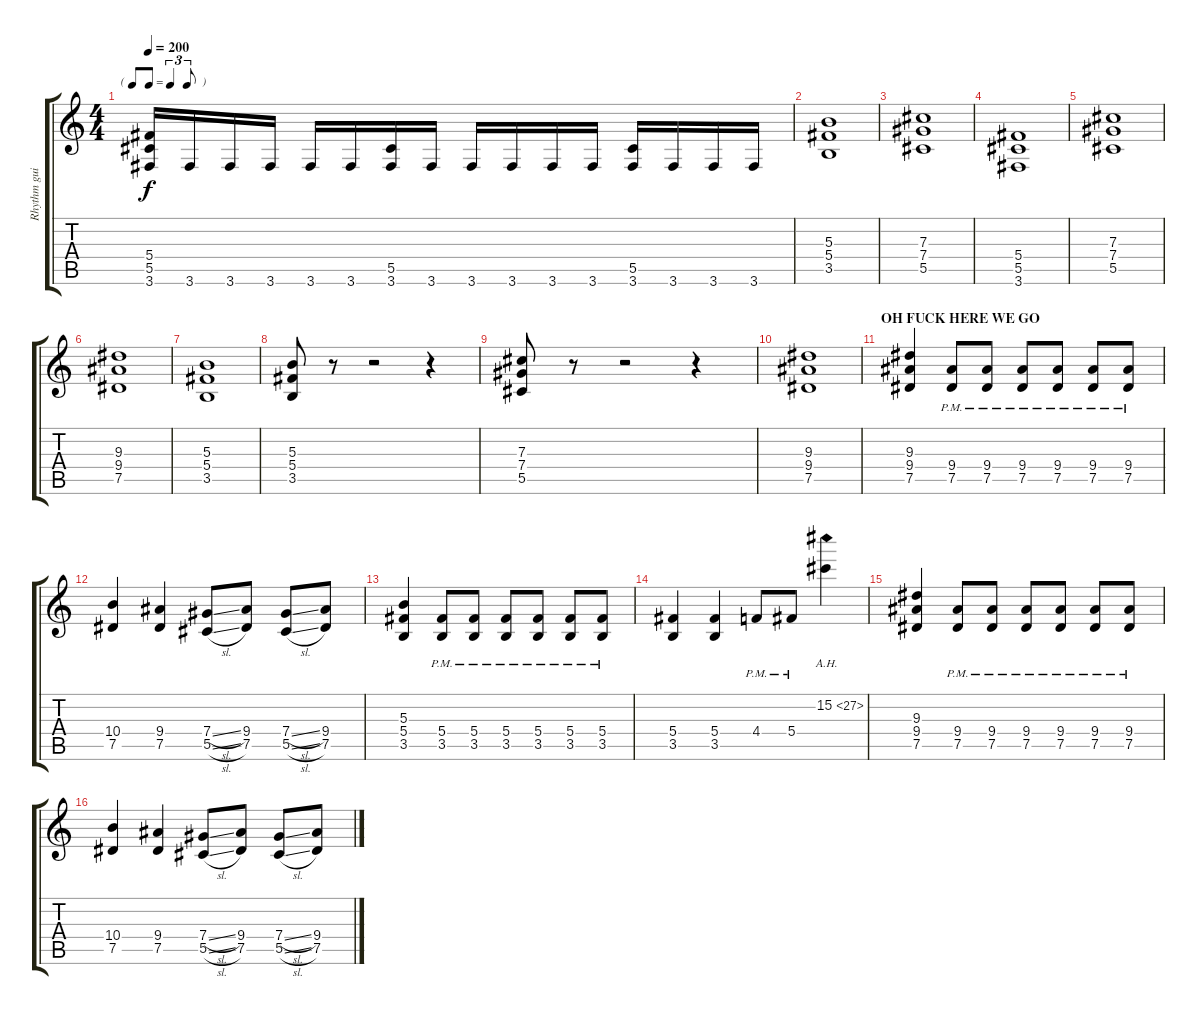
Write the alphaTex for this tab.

\track ("Rhythm guitar 1 (retard 1)" "Rhythm gui") {instrument distortionguitar}
\staff {score tabs}
\tuning (Eb4 Bb3 Gb3 Db3 Ab2 Eb2) {hide}
\ts (4 4)
\tf triplet8th
\tempo 200
\clef g2
\ks c
(5.4 5.5 3.6).16{dy f} 3.6.16 3.6.16 3.6.16 3.6.16 3.6.16 (5.5 3.6).16 3.6.16 3.6.16 3.6.16 3.6.16 3.6.16 (5.5 3.6).16 3.6.16 3.6.16 3.6.16 |
(5.3 5.4 3.5).1 |
(7.3 7.4 5.5).1 |
(5.4 5.5 3.6).1 |
(7.3 7.4 5.5).1 |
(9.3 9.4 7.5).1 |
(5.3 5.4 3.5).1 |
(5.3 5.4 3.5).8 r.8 r.2 r.4 |
(7.3 7.4 5.5).8 r.8 r.2 r.4 |
(9.3 9.4 7.5).1 |
\section ("" "OH FUCK HERE WE GO")
(9.3 9.4 7.5).4 (9.4{pm} 7.5{pm}).8 (9.4{pm} 7.5{pm}).8 (9.4{pm} 7.5{pm}).8 (9.4{pm} 7.5{pm}).8 (9.4{pm} 7.5{pm}).8 (9.4{pm} 7.5{pm}).8 |
(10.4 7.5).4 (9.4 7.5).4 (7.4{sl} 5.5{sl}).8 (9.4 7.5).8 (7.4{sl} 5.5{sl}).8 (9.4 7.5).8 |
(5.3 5.4 3.5).4 (5.4{pm} 3.5{pm}).8 (5.4{pm} 3.5{pm}).8 (5.4{pm} 3.5{pm}).8 (5.4{pm} 3.5{pm}).8 (5.4{pm} 3.5{pm}).8 (5.4{pm} 3.5{pm}).8 |
(5.4 3.5).4 (5.4 3.5).4 4.4{pm}.8 5.4{pm}.8 15.2{ah 12}.4 |
(9.3 9.4 7.5).4 (9.4{pm} 7.5{pm}).8 (9.4{pm} 7.5{pm}).8 (9.4{pm} 7.5{pm}).8 (9.4{pm} 7.5{pm}).8 (9.4{pm} 7.5{pm}).8 (9.4{pm} 7.5{pm}).8 |
(10.4 7.5).4 (9.4 7.5).4 (7.4{sl} 5.5{sl}).8 (9.4 7.5).8 (7.4{sl} 5.5{sl}).8 (9.4 7.5).8
